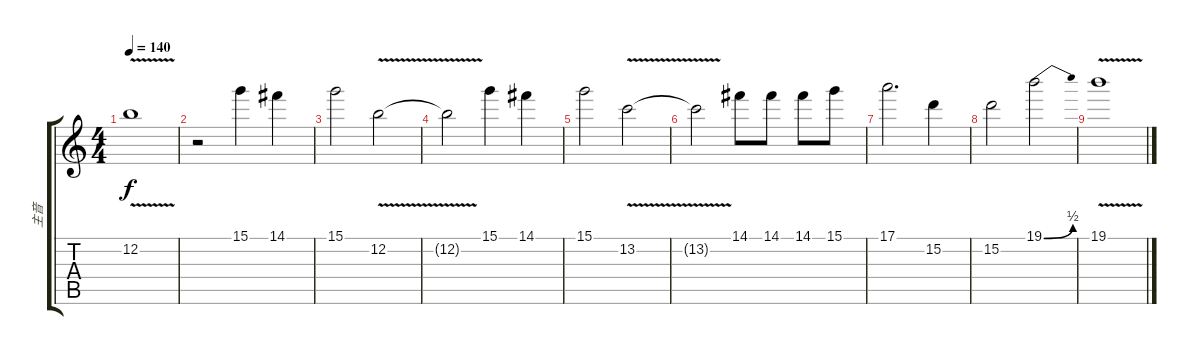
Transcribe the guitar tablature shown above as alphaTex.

\track ("主音" "主音") {instrument distortionguitar}
\staff {score tabs}
\tuning (E4 B3 G3 D3 A2 E2) {hide}
\ts (4 4)
\tempo 140
\clef g2
\ks c
12.2{v}.1{dy f} |
r.2 15.1.4 14.1.4 |
15.1.2 12.2{v}.2 |
12.2{t}.2 15.1.4 14.1.4 |
15.1.2 13.2{v}.2 |
13.2{t}.2 14.1.8 14.1.8 14.1.8 15.1.8 |
17.1.2{d} 15.2.4 |
15.2.2 19.1{be (bend 0 0 60 2)}.2 |
19.1{v}.1
